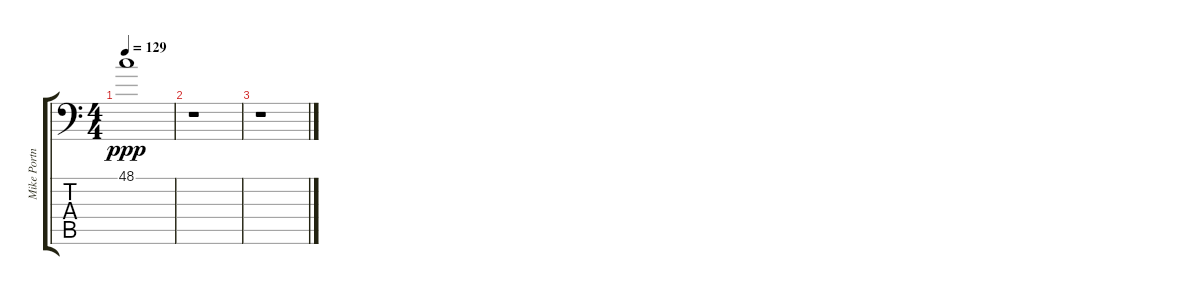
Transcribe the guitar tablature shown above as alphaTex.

\track ("Mike Portnoy (Drums)" "Mike Portn") {instrument acousticgrandpiano}
\staff {score tabs}
\tuning (C-1 C-1 C-1 C-1 C-1 C-1) {hide}
\ts (4 4)
\tempo 129
\clef f4
\ks c
48.1{t}.1{dy ppp} |
r.1 |
r.1
